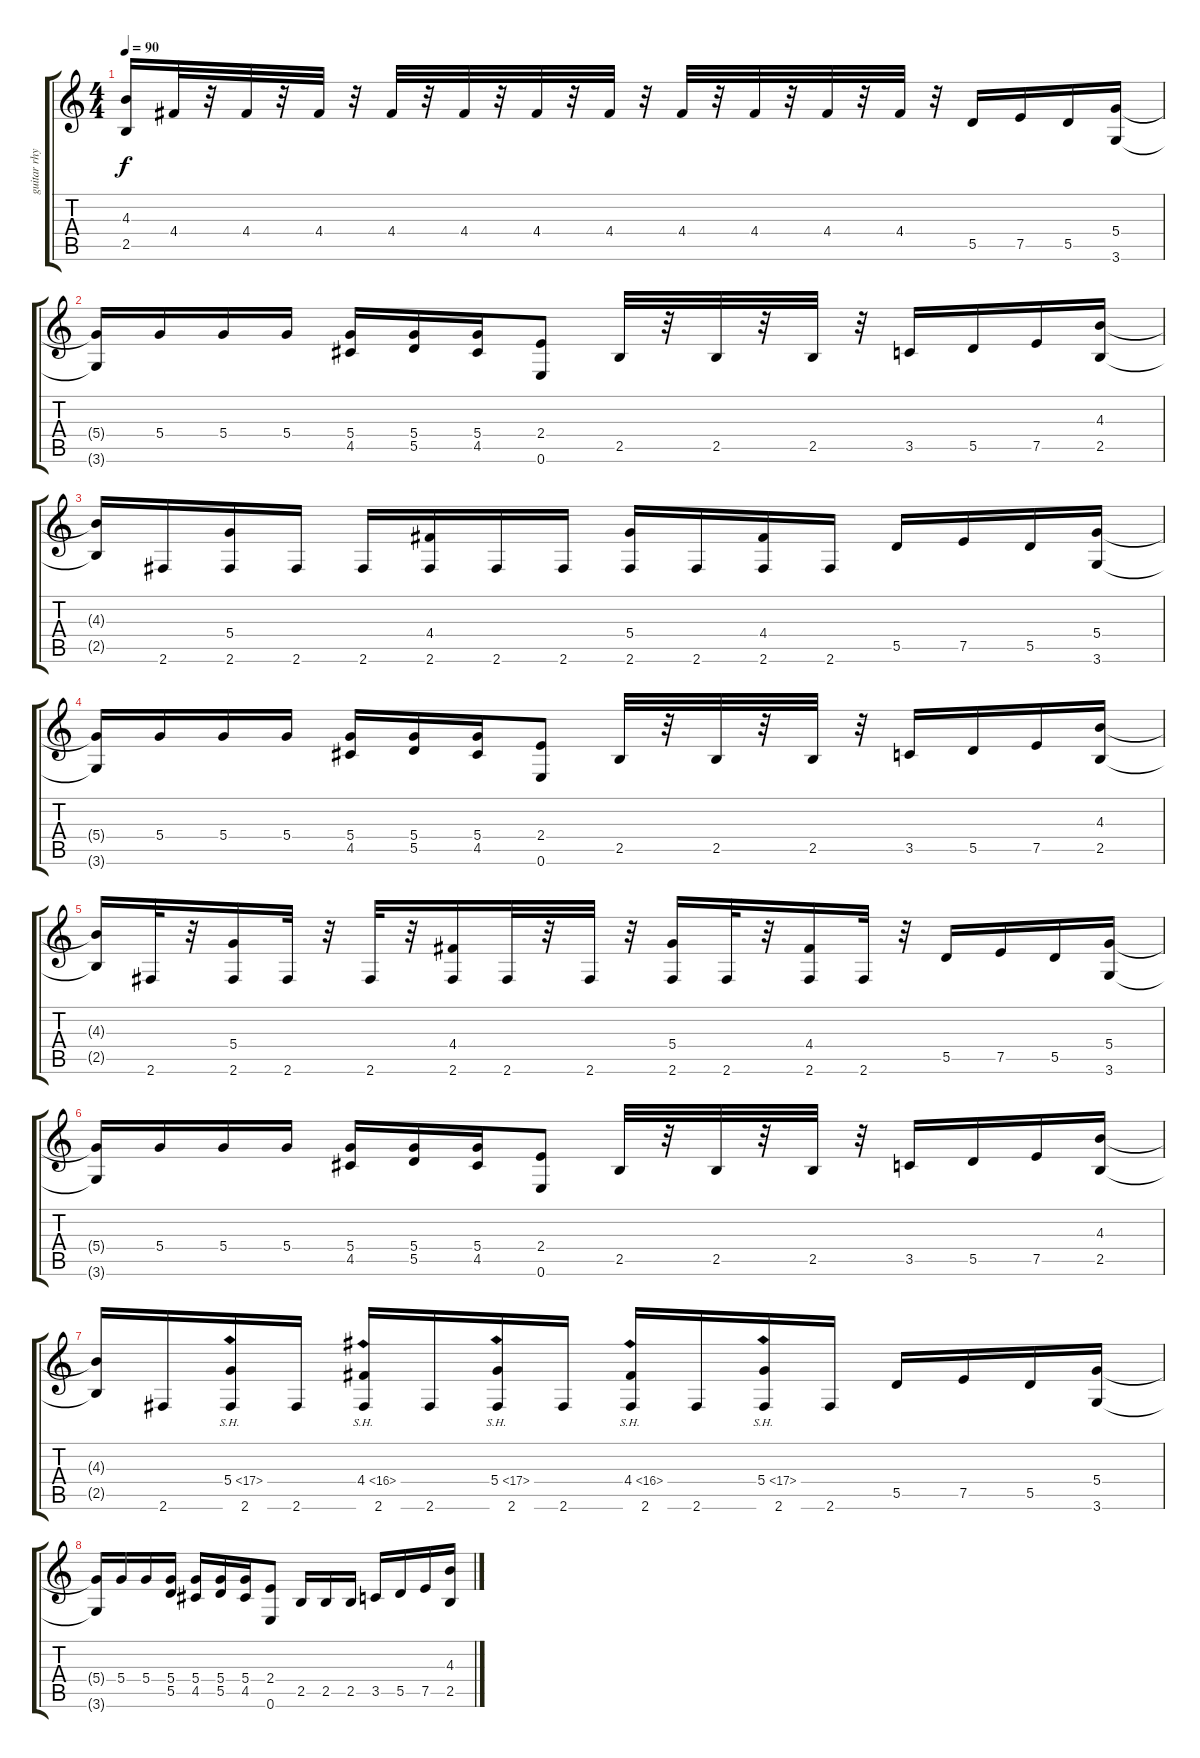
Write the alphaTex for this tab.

\track ("guitar rhythm right" "guitar rhy") {instrument distortionguitar}
\staff {score tabs}
\tuning (E4 B3 G3 D3 A2 E2) {hide}
\ts (4 4)
\tempo 90
\clef g2
\ks c
(4.3{t} 2.5{t}).16{dy f} 4.4.32 r.32 4.4.32 r.32 4.4.32 r.32 4.4.32 r.32 4.4.32 r.32 4.4.32 r.32 4.4.32 r.32 4.4.32 r.32 4.4.32 r.32 4.4.32 r.32 4.4.32 r.32 5.5.16 7.5.16 5.5.16 (5.4 3.6).16 |
(5.4{t} 3.6{t}).16 5.4.16 5.4.16 5.4.16 (5.4 4.5).16 (5.4 5.5).16 (5.4 4.5).16 (2.4 0.6).8 2.5.32 r.32 2.5.32 r.32 2.5.32 r.32 3.5.16 5.5.16 7.5.16 (4.3 2.5).16 |
(4.3{t} 2.5{t}).16 2.6.16 (5.4 2.6).16 2.6.16 2.6.16 (4.4 2.6).16 2.6.16 2.6.16 (5.4 2.6).16 2.6.16 (4.4 2.6).16 2.6.16 5.5.16 7.5.16 5.5.16 (5.4 3.6).16 |
(5.4{t} 3.6{t}).16 5.4.16 5.4.16 5.4.16 (5.4 4.5).16 (5.4 5.5).16 (5.4 4.5).16 (2.4 0.6).8 2.5.32 r.32 2.5.32 r.32 2.5.32 r.32 3.5.16 5.5.16 7.5.16 (4.3 2.5).16 |
(4.3{t} 2.5{t}).16 2.6.32 r.32 (5.4 2.6).16 2.6.32 r.32 2.6.32 r.32 (4.4 2.6).16 2.6.32 r.32 2.6.32 r.32 (5.4 2.6).16 2.6.32 r.32 (4.4 2.6).16 2.6.32 r.32 5.5.16 7.5.16 5.5.16 (5.4 3.6).16 |
(5.4{t} 3.6{t}).16 5.4.16 5.4.16 5.4.16 (5.4 4.5).16 (5.4 5.5).16 (5.4 4.5).16 (2.4 0.6).8 2.5.32 r.32 2.5.32 r.32 2.5.32 r.32 3.5.16 5.5.16 7.5.16 (4.3 2.5).16 |
(4.3{t} 2.5{t}).16 2.6.16 (5.4{sh 12} 2.6).16 2.6.16 (4.4{sh 12} 2.6).16 2.6.16 (5.4{sh 12} 2.6).16 2.6.16 (4.4{sh 12} 2.6).16 2.6.16 (5.4{sh 12} 2.6).16 2.6.16 5.5.16 7.5.16 5.5.16 (5.4 3.6).16 |
(5.4{t} 3.6{t}).16 5.4.16 5.4.16 (5.4 5.5).16 (5.4 4.5).16 (5.4 5.5).16 (5.4 4.5).16 (2.4 0.6).8 2.5.16 2.5.16 2.5.16 3.5.16 5.5.16 7.5.16 (4.3 2.5).16
